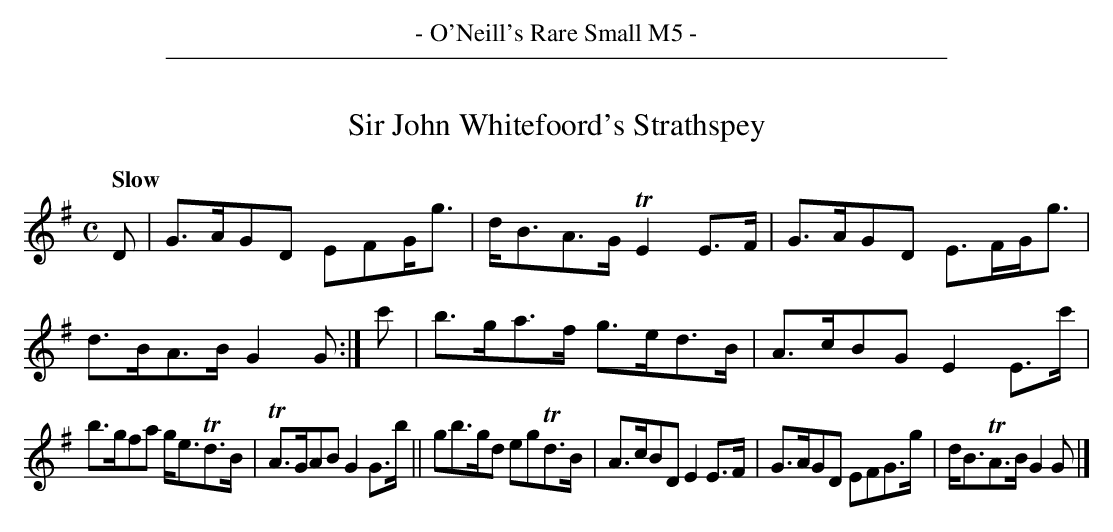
X:1
T: Sir John Whitefoord's Strathspey
Q: "Slow"
M: C
L: 1/8
K: G
D |\
G>AGD EFG<g | d<BA>G TE2E>F | G>AGD E>FG<g | d>BA>B G2G :| c' | b>ga>f g>ed>B | A>cBG E2E>c' |
b>gfa g<eTd>B | TA>GAB G2G>b || gb>gd egTd>B | A>cBD E2E>F | G>AGD EFG>g | d<BTA>B G2G |]
